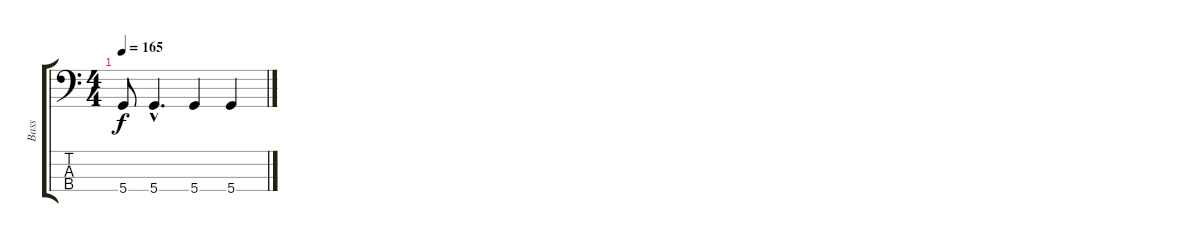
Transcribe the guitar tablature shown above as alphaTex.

\track ("Bass" "Bass") {instrument electricbasspick}
\staff {score tabs}
\tuning (G2 D2 A1 D1) {hide}
\ts (4 4)
\tempo 165
\clef f4
\ks c
5.4{t}.8{dy f} 5.4{hac}.4{d} 5.4.4 5.4.4
